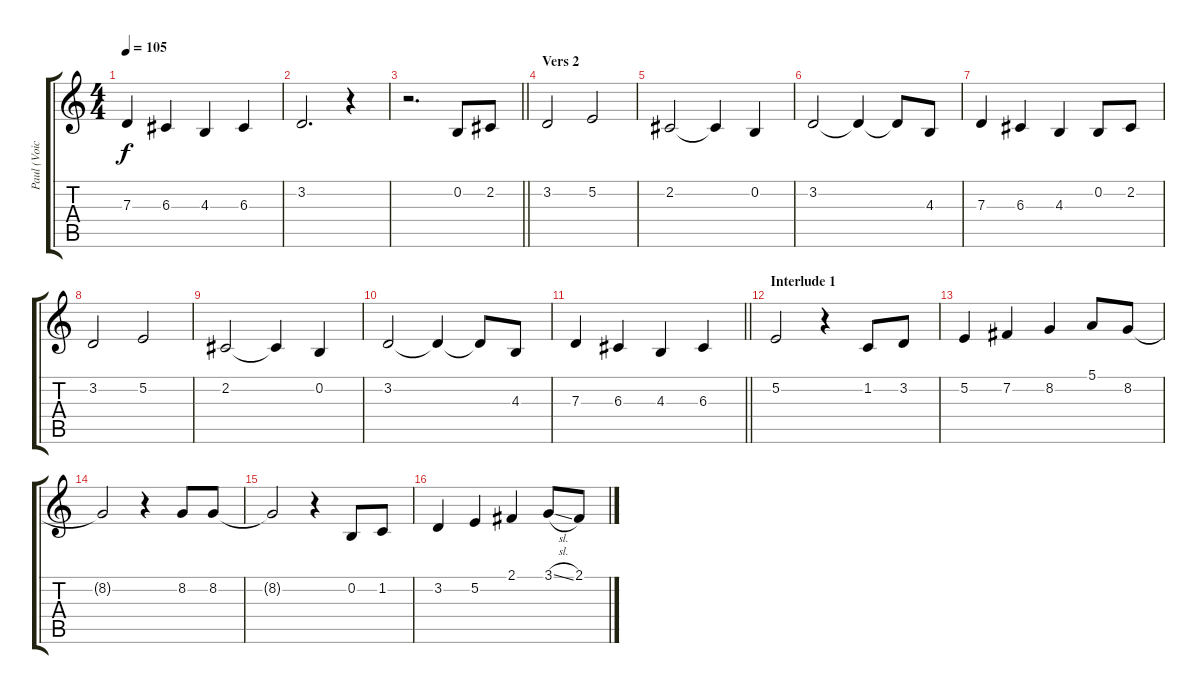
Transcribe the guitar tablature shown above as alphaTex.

\track ("Paul (Voice)" "Paul (Voic") {instrument tenorsax}
\staff {score tabs}
\tuning (E4 B3 G3 D3 A2 E2) {hide}
\ts (4 4)
\tempo 105
\clef g2
\ks c
7.3.4{dy f} 6.3.4 4.3.4 6.3.4 |
3.2.2{d} r.4 |
\barLineRight lightlight
r.2{d} 0.2.8 2.2.8 |
\section ("" "Vers 2")
3.2.2 5.2.2 |
2.2.2 2.2{t}.4 0.2.4 |
3.2.2 3.2{t}.4 3.2{t}.8 4.3.8 |
7.3.4 6.3.4 4.3.4 0.2.8 2.2.8 |
3.2.2 5.2.2 |
2.2.2 2.2{t}.4 0.2.4 |
3.2.2 3.2{t}.4 3.2{t}.8 4.3.8 |
\barLineRight lightlight
7.3.4 6.3.4 4.3.4 6.3.4 |
\section ("" "Interlude 1")
5.2.2 r.4 1.2.8 3.2.8 |
5.2.4 7.2.4 8.2.4 5.1.8 8.2.8 |
8.2{t}.2 r.4 8.2.8 8.2.8 |
8.2{t}.2 r.4 0.2.8 1.2.8 |
3.2.4 5.2.4 2.1.4 3.1{sl}.8 2.1.8
